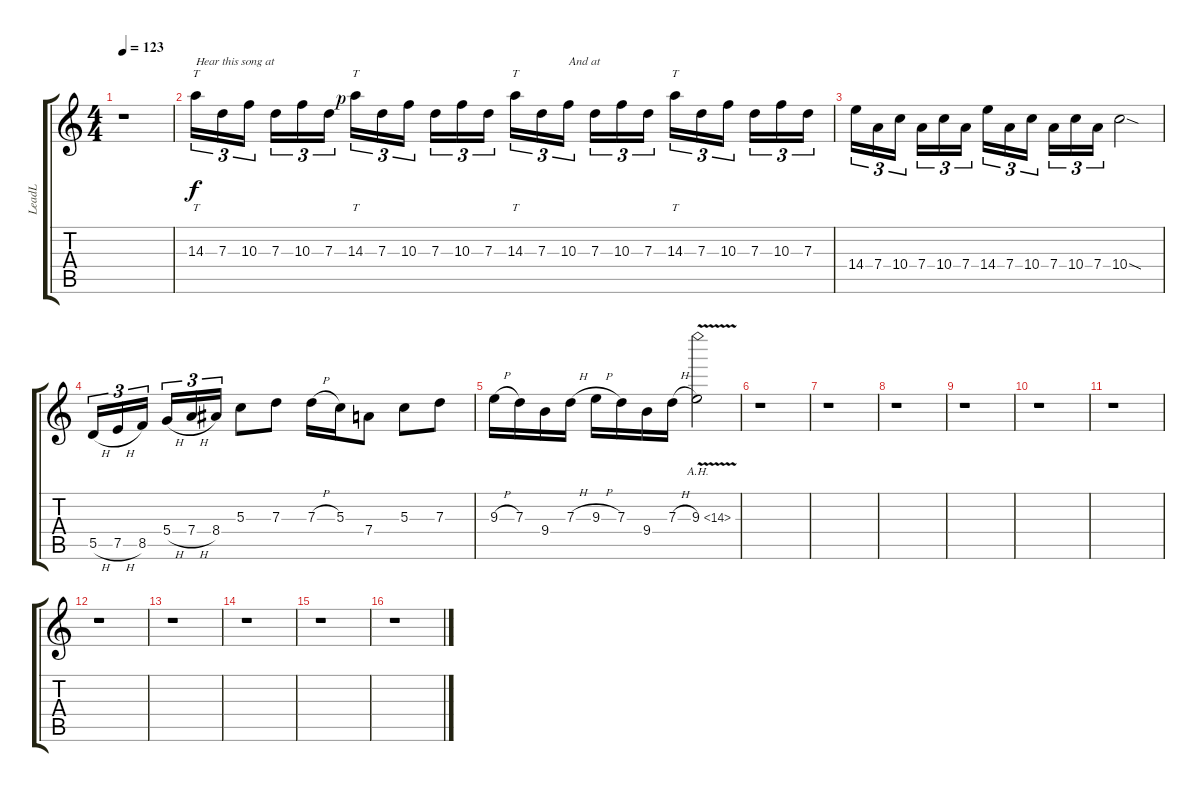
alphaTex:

\track ("LeadL" "LeadL") {instrument overdrivenguitar}
\staff {score tabs}
\tuning (E4 B3 G3 D3 A2 E2) {hide}
\ts (4 4)
\tempo 123
\clef g2
\ks c
r.1{dy f instrument overdrivenguitar} |
14.3.16{tt tu (3 2) txt "Hear this song at"} 7.3.16{tu (3 2)} 10.3.16{tu (3 2)} 7.3.16{tu (3 2)} 10.3.16{tu (3 2)} 7.3.16{tu (3 2)} 14.3{rf 1}.16{tt tu (3 2)} 7.3.16{tu (3 2)} 10.3.16{tu (3 2)} 7.3.16{tu (3 2)} 10.3.16{tu (3 2)} 7.3.16{tu (3 2)} 14.3.16{tt tu (3 2)} 7.3.16{tu (3 2)} 10.3.16{tu (3 2) txt "And at"} 7.3.16{tu (3 2)} 10.3.16{tu (3 2)} 7.3.16{tu (3 2)} 14.3.16{tt tu (3 2)} 7.3.16{tu (3 2)} 10.3.16{tu (3 2)} 7.3.16{tu (3 2)} 10.3.16{tu (3 2)} 7.3.16{tu (3 2)} |
14.4.16{tu (3 2)} 7.4.16{tu (3 2)} 10.4.16{tu (3 2)} 7.4.16{tu (3 2)} 10.4.16{tu (3 2)} 7.4.16{tu (3 2)} 14.4.16{tu (3 2)} 7.4.16{tu (3 2)} 10.4.16{tu (3 2)} 7.4.16{tu (3 2)} 10.4.16{tu (3 2)} 7.4.16{tu (3 2)} 10.4{sod}.2 |
5.5{h}.16{tu (3 2)} 7.5{h}.16{tu (3 2)} 8.5.16{tu (3 2)} 5.4{h}.16{tu (3 2)} 7.4{h}.16{tu (3 2)} 8.4.16{tu (3 2)} 5.3.8 7.3.8 7.3{h}.16 5.3.16 7.4.8 5.3.8 7.3.8 |
9.3{h}.16 7.3.16 9.4.16 7.3{h}.16 9.3{h}.16 7.3.16 9.4.16 7.3{h}.16 9.3{ah 5 v}.2 |
r.1 |
r.1 |
r.1 |
r.1 |
r.1 |
r.1 |
r.1 |
r.1 |
r.1 |
r.1 |
r.1
